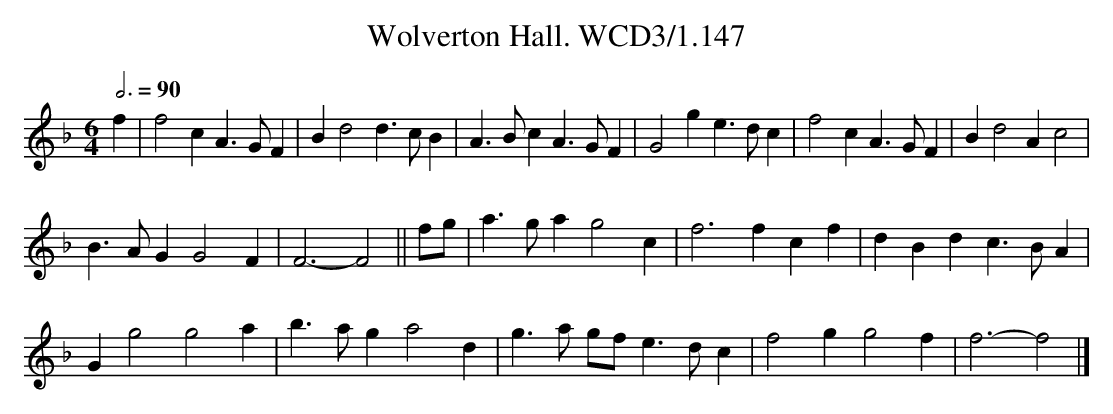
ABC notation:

X:1
T:Wolverton Hall. WCD3/1.147
M:6/4
L:1/8
Q:3/4=90
K:F
f2|f4c2 A3GF2|B2d4 d3cB2|A3Bc2A3GF2|\
G4g2 e3dc2|f4c2 A3GF2|B2d4 A2c4|
B3AG2 G4F2|F6- F4||fg|a3ga2 g4c2|\
f6 f2c2f2|d2B2d2 c3BA2|
G2g4 g4a2|b3ag2 a4d2|\
g3a gf e3dc2|f4g2 g4f2|f6-f4|]
